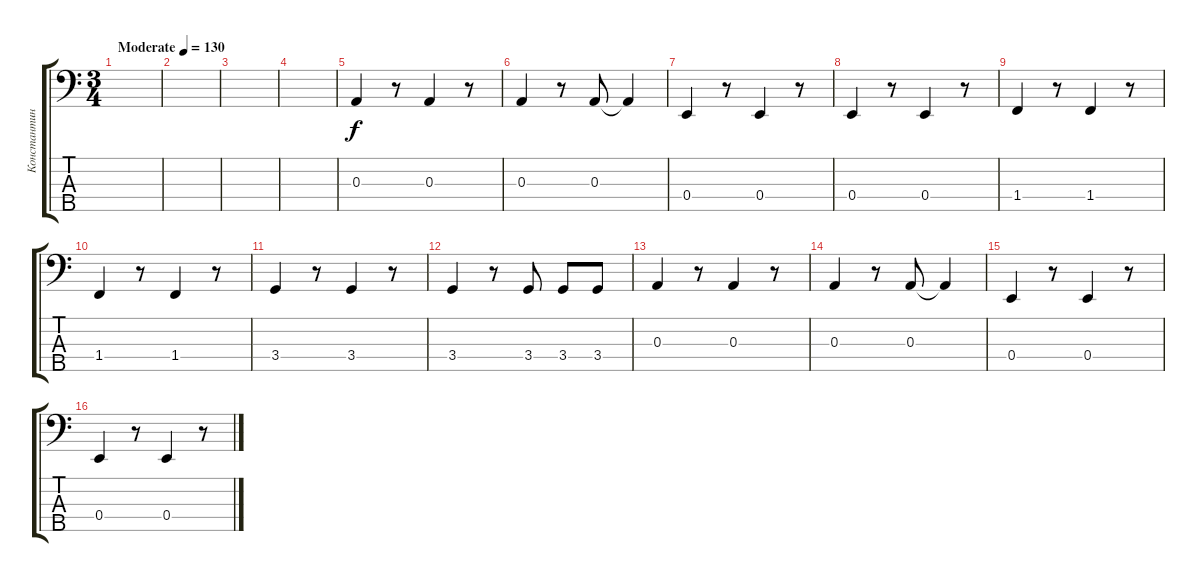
\track ("Константин Бекрев" "Константин") {instrument electricbassfinger}
\staff {score tabs}
\tuning (G2 D2 A1 E1 B0) {hide}
\ts (3 4)
\tempo (130 "Moderate")
\clef f4
\ks c
|
|
|
|
0.3.4 r.8 0.3.4 r.8 |
0.3.4 r.8 0.3.8 0.3{t}.4 |
0.4.4 r.8 0.4.4 r.8 |
0.4.4 r.8 0.4.4 r.8 |
1.4.4 r.8 1.4.4 r.8 |
1.4.4 r.8 1.4.4 r.8 |
3.4.4 r.8 3.4.4 r.8 |
3.4.4 r.8 3.4.8 3.4.8 3.4.8 |
0.3.4 r.8 0.3.4 r.8 |
0.3.4 r.8 0.3.8 0.3{t}.4 |
0.4.4 r.8 0.4.4 r.8 |
0.4.4 r.8 0.4.4 r.8
